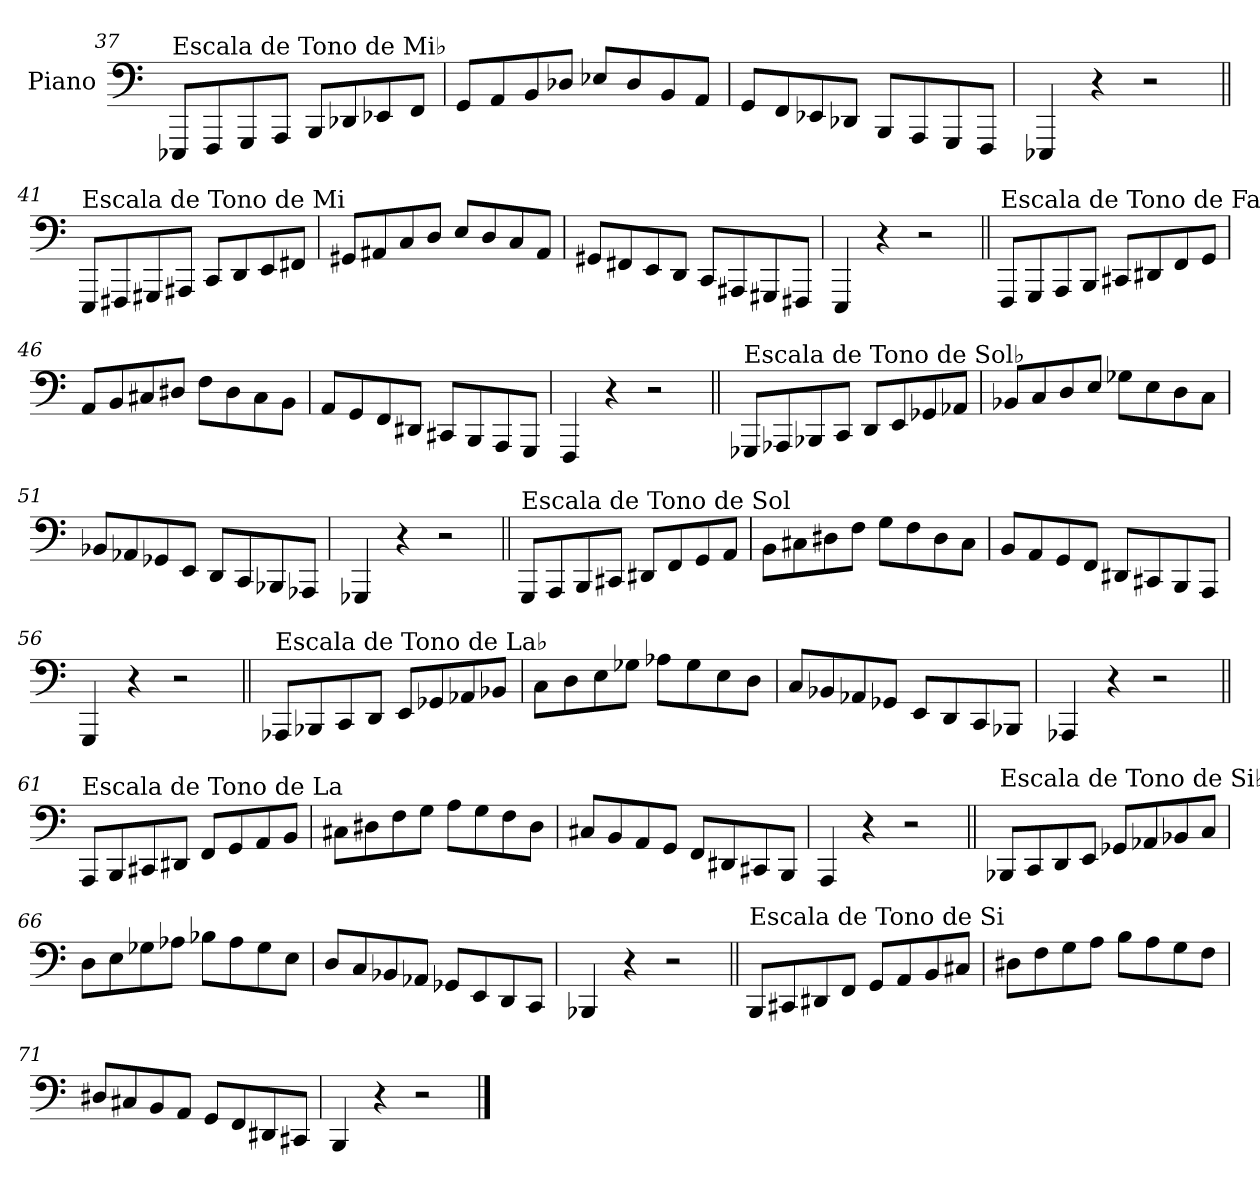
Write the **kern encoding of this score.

**kern
*part1
*staff1
*I"Piano
*I'Pno.
!!LO:LB:g=z
*clefF4
*k[]
=37
!LO:TX:a:t=Escala de Tono de Mi♭
8EEE-X/L
8FFF/
8GGG/
8AAA/J
8BBB/L
8DD-X/
8EE-X/
8FF/J
=38
8GG/L
8AA/
8BB/
8D-X/J
8E-X/L
8D-/
8BB/
8AA/J
=39
8GG/L
8FF/
8EE-X/
8DD-X/J
8BBB/L
8AAA/
8GGG/
8FFF/J
=40
4EEE-X/
4r
2r
!!LO:LB:g=z
=41||
!LO:TX:a:t=Escala de Tono de Mi
8EEE/L
8FFF#X/
8GGG#X/
8AAA#X/J
8CC/L
8DD/
8EE/
8FF#X/J
=42
8GG#X/L
8AA#X/
8C/
8D/J
8E/L
8D/
8C/
8AA#/J
=43
8GG#X/L
8FF#X/
8EE/
8DD/J
8CC/L
8AAA#X/
8GGG#X/
8FFF#X/J
=44
4EEE/
4r
2r
!!LO:LB:g=z
=45||
!LO:TX:a:t=Escala de Tono de Fa
8FFF/L
8GGG/
8AAA/
8BBB/J
8CC#X/L
8DD#X/
8FF/
8GG/J
=46
8AA/L
8BB/
8C#X/
8D#X/J
8F\L
8D#\
8C#\
8BB\J
=47
8AA/L
8GG/
8FF/
8DD#X/J
8CC#X/L
8BBB/
8AAA/
8GGG/J
=48
4FFF/
4r
2r
!!LO:PB:g=z
=49||
!LO:TX:a:t=Escala de Tono de Sol♭
8GGG-X/L
8AAA-X/
8BBB-X/
8CC/J
8DD/L
8EE/
8GG-X/
8AA-X/J
=50
8BB-X/L
8C/
8D/
8E/J
8G-X\L
8E\
8D\
8C\J
=51
8BB-X/L
8AA-X/
8GG-X/
8EE/J
8DD/L
8CC/
8BBB-X/
8AAA-X/J
=52
4GGG-X/
4r
2r
!!LO:LB:g=z
=53||
!LO:TX:a:t=Escala de Tono de Sol
8GGG/L
8AAA/
8BBB/
8CC#X/J
8DD#X/L
8FF/
8GG/
8AA/J
=54
8BB\L
8C#X\
8D#X\
8F\J
8G\L
8F\
8D#\
8C#\J
=55
8BB/L
8AA/
8GG/
8FF/J
8DD#X/L
8CC#X/
8BBB/
8AAA/J
=56
4GGG/
4r
2r
!!LO:LB:g=z
=57||
!LO:TX:a:t=Escala de Tono de La♭
8AAA-X/L
8BBB-X/
8CC/
8DD/J
8EE/L
8GG-X/
8AA-X/
8BB-X/J
=58
8C\L
8D\
8E\
8G-X\J
8A-X\L
8G-\
8E\
8D\J
=59
8C/L
8BB-X/
8AA-X/
8GG-X/J
8EE/L
8DD/
8CC/
8BBB-X/J
=60
4AAA-X/
4r
2r
!!LO:LB:g=z
=61||
!LO:TX:a:t=Escala de Tono de La
8AAA/L
8BBB/
8CC#X/
8DD#X/J
8FF/L
8GG/
8AA/
8BB/J
=62
8C#X\L
8D#X\
8F\
8G\J
8A\L
8G\
8F\
8D#\J
=63
8C#X/L
8BB/
8AA/
8GG/J
8FF/L
8DD#X/
8CC#X/
8BBB/J
=64
4AAA/
4r
2r
!!LO:LB:g=z
=65||
!LO:TX:a:t=Escala de Tono de Si♭
8BBB-X/L
8CC/
8DD/
8EE/J
8GG-X/L
8AA-X/
8BB-X/
8C/J
=66
8D\L
8E\
8G-X\
8A-X\J
8B-X\L
8A-\
8G-\
8E\J
=67
8D/L
8C/
8BB-X/
8AA-X/J
8GG-X/L
8EE/
8DD/
8CC/J
=68
4BBB-X/
4r
2r
!!LO:LB:g=z
=69||
!LO:TX:a:t=Escala de Tono de Si
8BBB/L
8CC#X/
8DD#X/
8FF/J
8GG/L
8AA/
8BB/
8C#X/J
=70
8D#X\L
8F\
8G\
8A\J
8B\L
8A\
8G\
8F\J
=71
8D#X/L
8C#X/
8BB/
8AA/J
8GG/L
8FF/
8DD#X/
8CC#X/J
=72
4BBB/
4r
2r
==
*-
